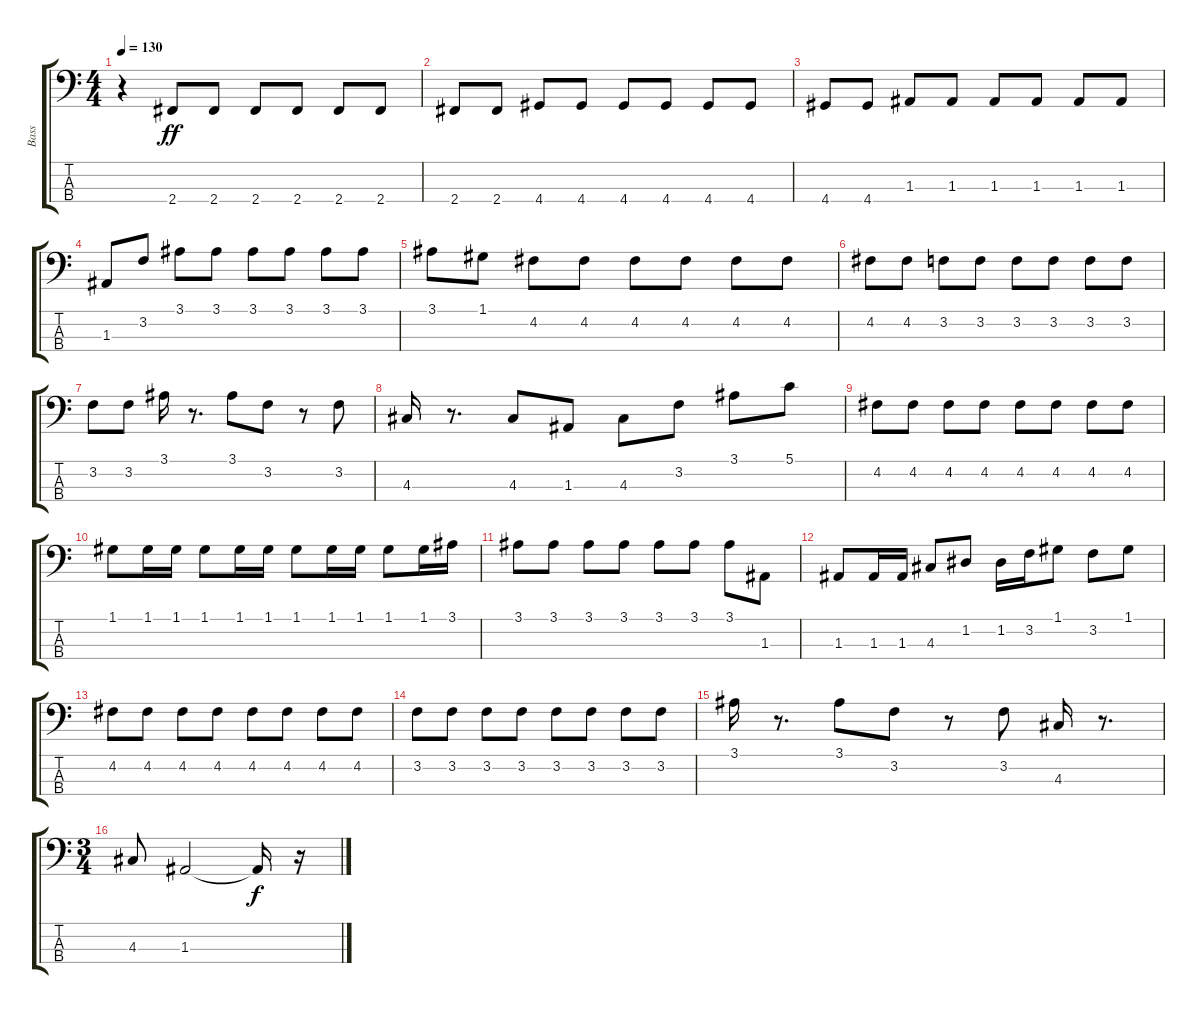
\track ("Bass" "Bass") {instrument electricbassfinger}
\staff {score tabs}
\tuning (G2 D2 A1 E1) {hide}
\ts (4 4)
\tempo 130
\clef f4
\ks c
r.4{dy ff instrument electricbassfinger} 2.4.8 2.4.8 2.4.8 2.4.8 2.4.8 2.4.8 |
2.4.8 2.4.8 4.4.8 4.4.8 4.4.8 4.4.8 4.4.8 4.4.8 |
4.4.8 4.4.8 1.3.8 1.3.8 1.3.8 1.3.8 1.3.8 1.3.8 |
1.3.8 3.2.8 3.1.8 3.1.8 3.1.8 3.1.8 3.1.8 3.1.8 |
3.1.8 1.1.8 4.2.8 4.2.8 4.2.8 4.2.8 4.2.8 4.2.8 |
4.2.8 4.2.8 3.2.8 3.2.8 3.2.8 3.2.8 3.2.8 3.2.8 |
3.2.8 3.2.8 3.1.16 r.8{d} 3.1.8 3.2.8 r.8 3.2.8 |
4.3.16 r.8{d} 4.3.8 1.3.8 4.3.8 3.2.8 3.1.8 5.1.8 |
4.2.8 4.2.8 4.2.8 4.2.8 4.2.8 4.2.8 4.2.8 4.2.8 |
1.1.8 1.1.16 1.1.16 1.1.8 1.1.16 1.1.16 1.1.8 1.1.16 1.1.16 1.1.8 1.1.16 3.1.16 |
3.1.8 3.1.8 3.1.8 3.1.8 3.1.8 3.1.8 3.1.8 1.3.8 |
1.3.8 1.3.16 1.3.16 4.3.8 1.2.8 1.2.16 3.2.16 1.1.8 3.2.8 1.1.8 |
4.2.8 4.2.8 4.2.8 4.2.8 4.2.8 4.2.8 4.2.8 4.2.8 |
3.2.8 3.2.8 3.2.8 3.2.8 3.2.8 3.2.8 3.2.8 3.2.8 |
3.1.16 r.8{d} 3.1.8 3.2.8 r.8 3.2.8 4.3.16 r.8{d} |
\ts (3 4)
4.3.8 1.3.2 1.3{t}.16{dy f} r.16
